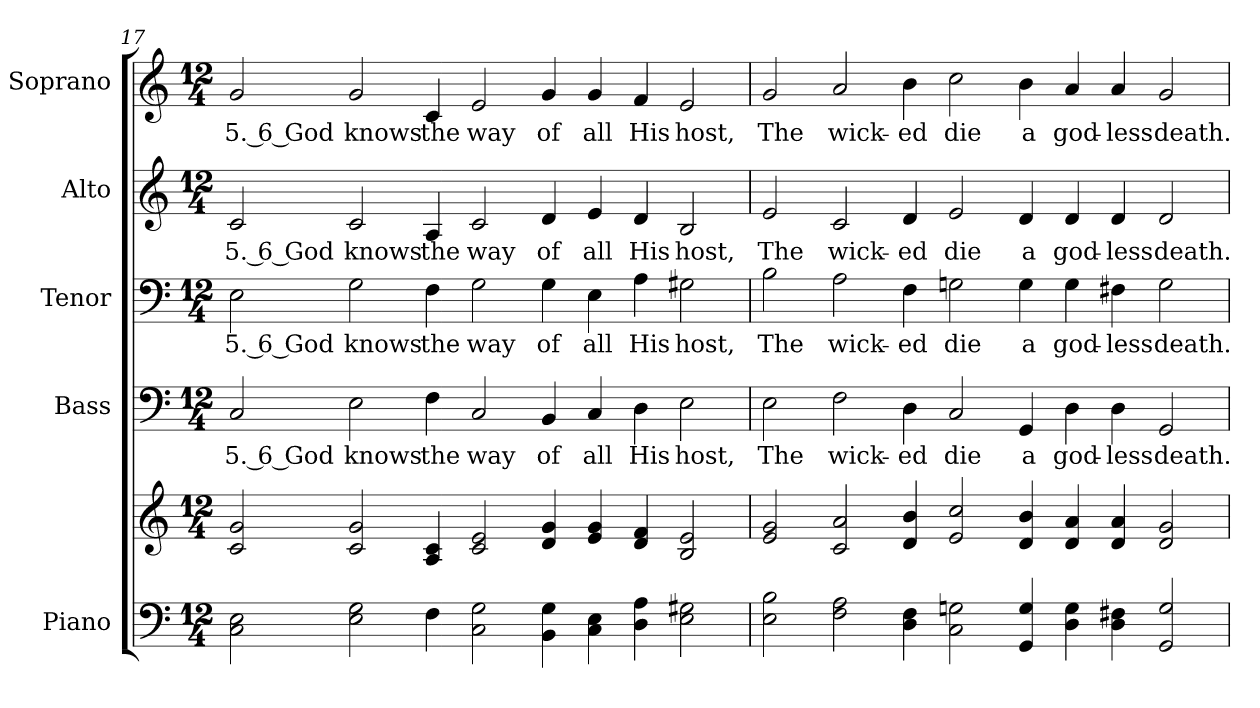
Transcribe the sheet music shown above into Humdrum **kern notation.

**kern	**kern	**kern	**text	**kern	**text	**kern	**text	**kern	**text
*part5	*part5	*part4	*part4	*part3	*part3	*part2	*part2	*part1	*part1
*staff6	*staff5	*staff4	*staff4	*staff3	*staff3	*staff2	*staff2	*staff1	*staff1
*I"Piano	*	*I"Bass	*	*I"Tenor	*	*I"Alto	*	*I"Soprano	*
*I'Pno.	*	*I'B.	*	*I'T.	*	*I'A.	*	*I'S.	*
!!LO:PB:g=z
*clefF4	*clefG2	*clefF4	*	*clefF4	*	*clefG2	*	*clefG2	*
*k[]	*k[]	*k[]	*	*k[]	*	*k[]	*	*k[]	*
*C:	*C:	*C:	*	*C:	*	*C:	*	*C:	*
*M12/4	*M12/4	*M12/4	*	*M12/4	*	*M12/4	*	*M12/4	*
=17	=17	=17	=17	=17	=17	=17	=17	=17	=17
!	!	!	!LO:LY:b:color=#000000	!	!	!	!	!	!
!	!	!	!	!	!LO:LY:b:color=#000000	!	!	!	!
!	!	!	!	!	!	!	!LO:LY:b:color=#000000	!	!
!	!	!	!	!	!	!	!	!	!LO:LY:b:color=#000000
2Ci\ 2Ei	2ci/ 2gi	2Ci/	5. 6 God	2Ei\	5. 6 God	2ci/	5. 6 God	2gi/	5. 6 God
!	!	!	!LO:LY:b:color=#000000	!	!	!	!	!	!
!	!	!	!	!	!LO:LY:b:color=#000000	!	!	!	!
!	!	!	!	!	!	!	!LO:LY:b:color=#000000	!	!
!	!	!	!	!	!	!	!	!	!LO:LY:b:color=#000000
2Ei\ 2Gi	2ci/ 2gi	2Ei\	knows	2Gi\	knows	2ci/	knows	2gi/	knows
!	!	!	!LO:LY:b:color=#000000	!	!	!	!	!	!
!	!	!	!	!	!LO:LY:b:color=#000000	!	!	!	!
!	!	!	!	!	!	!	!LO:LY:b:color=#000000	!	!
!	!	!	!	!	!	!	!	!	!LO:LY:b:color=#000000
4Fi\	4Ai/ 4ci	4Fi\	the	4Fi\	the	4Ai/	the	4ci/	the
!	!	!	!LO:LY:b:color=#000000	!	!	!	!	!	!
!	!	!	!	!	!LO:LY:b:color=#000000	!	!	!	!
!	!	!	!	!	!	!	!LO:LY:b:color=#000000	!	!
!	!	!	!	!	!	!	!	!	!LO:LY:b:color=#000000
2Ci\ 2Gi	2ci/ 2ei	2Ci/	way	2Gi\	way	2ci/	way	2ei/	way
!	!	!	!LO:LY:b:color=#000000	!	!	!	!	!	!
!	!	!	!	!	!LO:LY:b:color=#000000	!	!	!	!
!	!	!	!	!	!	!	!LO:LY:b:color=#000000	!	!
!	!	!	!	!	!	!	!	!	!LO:LY:b:color=#000000
4BBi\ 4Gi	4di/ 4gi	4BBi/	of	4Gi\	of	4di/	of	4gi/	of
!	!	!	!LO:LY:b:color=#000000	!	!	!	!	!	!
!	!	!	!	!	!LO:LY:b:color=#000000	!	!	!	!
!	!	!	!	!	!	!	!LO:LY:b:color=#000000	!	!
!	!	!	!	!	!	!	!	!	!LO:LY:b:color=#000000
4Ci\ 4Ei	4ei/ 4gi	4Ci/	all	4Ei\	all	4ei/	all	4gi/	all
!	!	!	!LO:LY:b:color=#000000	!	!	!	!	!	!
!	!	!	!	!	!LO:LY:b:color=#000000	!	!	!	!
!	!	!	!	!	!	!	!LO:LY:b:color=#000000	!	!
!	!	!	!	!	!	!	!	!	!LO:LY:b:color=#000000
4Di\ 4Ai	4di/ 4fi	4Di\	His	4Ai\	His	4di/	His	4fi/	His
!	!	!	!LO:LY:b:color=#000000	!	!	!	!	!	!
!	!	!	!	!	!LO:LY:b:color=#000000	!	!	!	!
!	!	!	!	!	!	!	!LO:LY:b:color=#000000	!	!
!	!	!	!	!	!	!	!	!	!LO:LY:b:color=#000000
2Ei\ 2G#Xi	2Bi/ 2ei	2Ei\	host,	2G#Xi\	host,	2Bi/	host,	2ei/	host,
=18	=18	=18	=18	=18	=18	=18	=18	=18	=18
!	!	!	!LO:LY:b:color=#000000	!	!	!	!	!	!
!	!	!	!	!	!LO:LY:b:color=#000000	!	!	!	!
!	!	!	!	!	!	!	!LO:LY:b:color=#000000	!	!
!	!	!	!	!	!	!	!	!	!LO:LY:b:color=#000000
2Ei\ 2Bi	2ei/ 2gi	2Ei\	The	2Bi\	The	2ei/	The	2gi/	The
!	!	!	!LO:LY:b:color=#000000	!	!	!	!	!	!
!	!	!	!	!	!LO:LY:b:color=#000000	!	!	!	!
!	!	!	!	!	!	!	!LO:LY:b:color=#000000	!	!
!	!	!	!	!	!	!	!	!	!LO:LY:b:color=#000000
2Fi\ 2Ai	2ci/ 2ai	2Fi\	wick-	2Ai\	wick-	2ci/	wick-	2ai/	wick-
!	!	!	!LO:LY:b:color=#000000	!	!	!	!	!	!
!	!	!	!	!	!LO:LY:b:color=#000000	!	!	!	!
!	!	!	!	!	!	!	!LO:LY:b:color=#000000	!	!
!	!	!	!	!	!	!	!	!	!LO:LY:b:color=#000000
4Di\ 4Fi	4di/ 4bi	4Di\	-ed	4Fi\	-ed	4di/	-ed	4bi\	-ed
!	!	!	!LO:LY:b:color=#000000	!	!	!	!	!	!
!	!	!	!	!	!LO:LY:b:color=#000000	!	!	!	!
!	!	!	!	!	!	!	!LO:LY:b:color=#000000	!	!
!	!	!	!	!	!	!	!	!	!LO:LY:b:color=#000000
2Ci\ 2Gni	2ei/ 2cci	2Ci/	die	2Gni\	die	2ei/	die	2cci\	die
!	!	!	!LO:LY:b:color=#000000	!	!	!	!	!	!
!	!	!	!	!	!LO:LY:b:color=#000000	!	!	!	!
!	!	!	!	!	!	!	!LO:LY:b:color=#000000	!	!
!	!	!	!	!	!	!	!	!	!LO:LY:b:color=#000000
4GGi/ 4Gi	4di/ 4bi	4GGi/	a	4Gi\	a	4di/	a	4bi\	a
!	!	!	!LO:LY:b:color=#000000	!	!	!	!	!	!
!	!	!	!	!	!LO:LY:b:color=#000000	!	!	!	!
!	!	!	!	!	!	!	!LO:LY:b:color=#000000	!	!
!	!	!	!	!	!	!	!	!	!LO:LY:b:color=#000000
4Di\ 4Gi	4di/ 4ai	4Di\	god-	4Gi\	god-	4di/	god-	4ai/	god-
!	!	!	!LO:LY:b:color=#000000	!	!	!	!	!	!
!	!	!	!	!	!LO:LY:b:color=#000000	!	!	!	!
!	!	!	!	!	!	!	!LO:LY:b:color=#000000	!	!
!	!	!	!	!	!	!	!	!	!LO:LY:b:color=#000000
4Di\ 4F#Xi	4di/ 4ai	4Di\	-less	4F#Xi\	-less	4di/	-less	4ai/	-less
!	!	!	!LO:LY:b:color=#000000	!	!	!	!	!	!
!	!	!	!	!	!LO:LY:b:color=#000000	!	!	!	!
!	!	!	!	!	!	!	!LO:LY:b:color=#000000	!	!
!	!	!	!	!	!	!	!	!	!LO:LY:b:color=#000000
2GGi/ 2Gi	2di/ 2gi	2GGi/	death.	2Gi\	death.	2di/	death.	2gi/	death.
=	=	=	=	=	=	=	=	=	=
*-	*-	*-	*-	*-	*-	*-	*-	*-	*-
